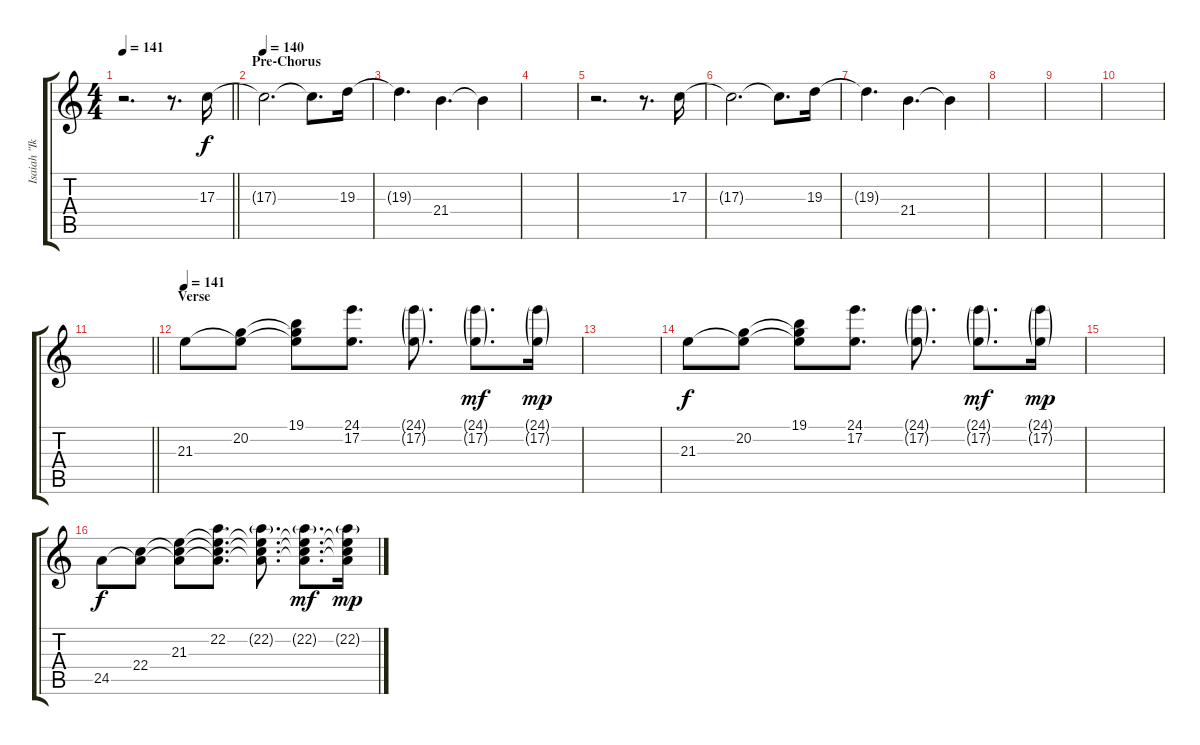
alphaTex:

\track ("Isaiah \"Ikey\" Owens - Keyboards" "Isaiah \"Ik") {instrument electricgrandpiano}
\staff {score tabs}
\tuning (E4 B3 G3 D3 A2 E2) {hide}
\ts (4 4)
\tempo 141
\clef g2
\barLineRight lightlight
\ks c
r.2{d dy f} r.8{d} 17.3.16 |
\section ("" "Pre-Chorus")
\tempo 140
17.3{t}.2{d} 17.3{t}.8{d} 19.3.16 |
19.3{t}.4{d} 21.4.4{d} 21.4{t}.4 |
|
r.2{d} r.8{d} 17.3.16 |
17.3{t}.2{d} 17.3{t}.8{d} 19.3.16 |
19.3{t}.4{d} 21.4.4{d} 21.4{t}.4 |
|
|
|
\barLineRight lightlight
|
\section ("" "Verse")
\tempo 141
21.3.8 (20.2 21.3{t}).8 (19.1 20.2{t} 21.3{t}).8 (24.1 17.2).8{d} (24.1{g} 17.2{g}).8{d} (24.1{g} 17.2{g}).8{d dy mf} (24.1{g} 17.2{g}).16{dy mp} |
|
21.3.8{dy f} (20.2 21.3{t}).8 (19.1 20.2{t} 21.3{t}).8 (24.1 17.2).8{d} (24.1{g} 17.2{g}).8{d} (24.1{g} 17.2{g}).8{d dy mf} (24.1{g} 17.2{g}).16{dy mp} |
|
24.5.8{dy f} (22.4 24.5{t}).8 (21.3 22.4{t} 24.5{t}).8 (22.2 21.3{t} 22.4{t} 24.5{t}).8{d} (22.2{g} 21.3{t} 22.4{t} 24.5{t}).8{d} (22.2{g} 21.3{t} 22.4{t} 24.5{t}).8{d dy mf} (22.2{g} 21.3{t} 22.4{t} 24.5{t}).16{dy mp}
